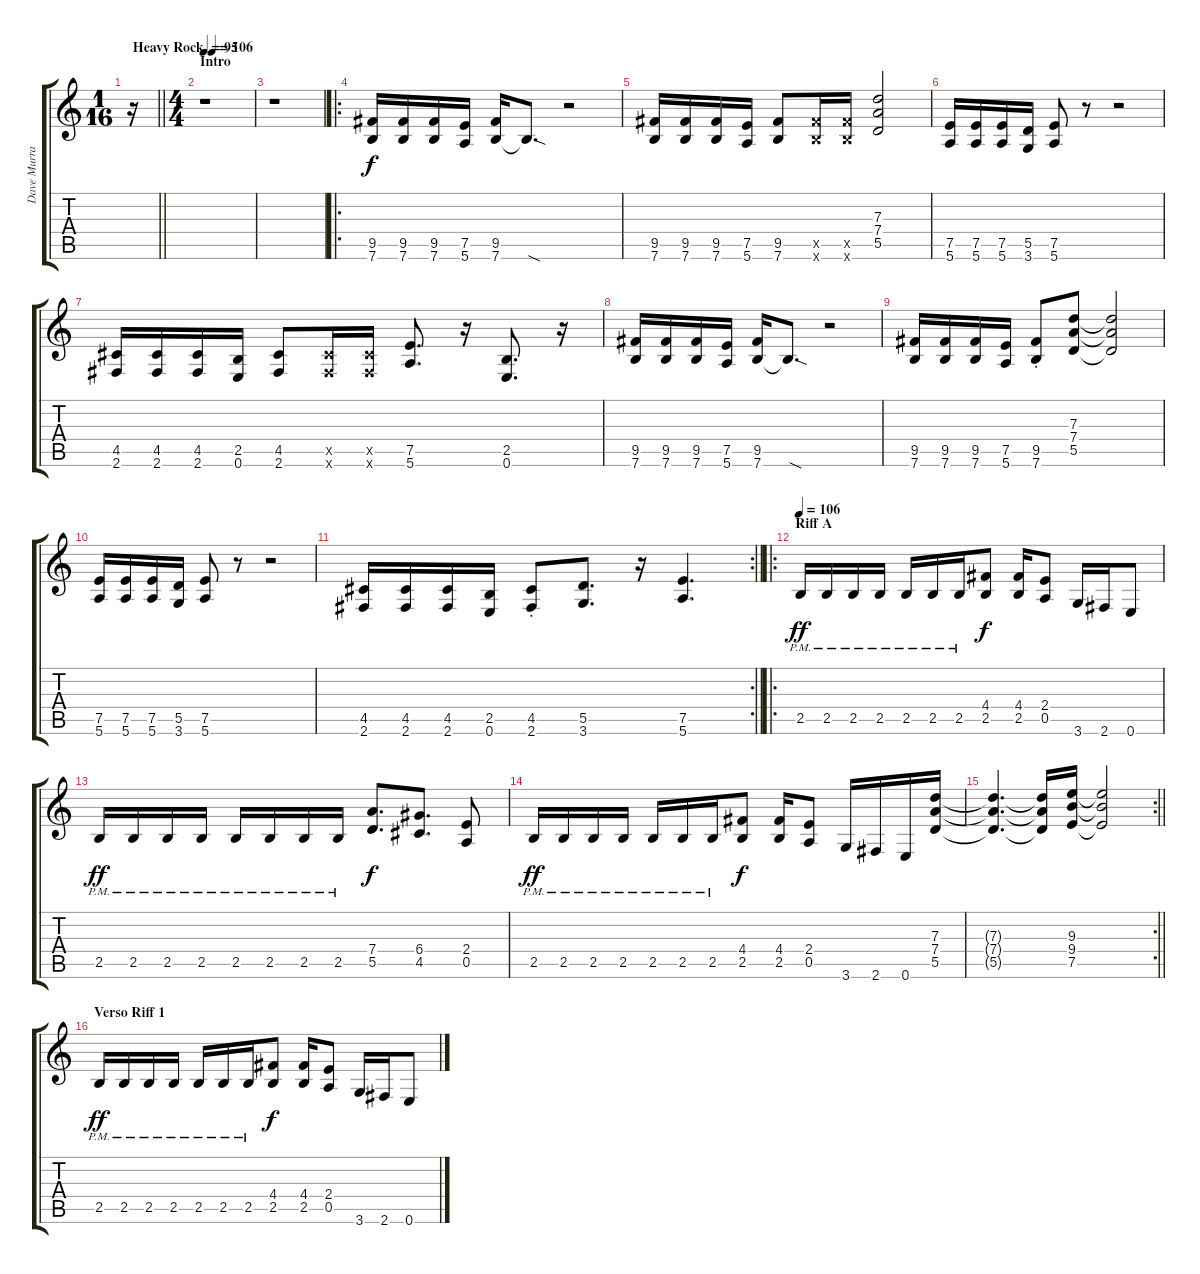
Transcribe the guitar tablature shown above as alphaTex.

\track ("Dave Murray" "Dave Murra") {instrument distortionguitar}
\staff {score tabs}
\tuning (E4 B3 G3 D3 A2 E2) {hide}
\ts (1 16)
\tempo (106 "Heavy Rock")
\clef g2
\barLineRight lightlight
\ks c
r.16{dy f instrument distortionguitar} |
\ts (4 4)
\section ("" "Intro")
\tempo 95
r.1 |
r.1 |
\ro
(9.5 7.6).16 (9.5 7.6).16 (9.5 7.6).16 (7.5 5.6).16 (9.5 7.6).16 7.6{sod t}.8{d} r.2 |
(9.5 7.6).16 (9.5 7.6).16 (9.5 7.6).16 (7.5 5.6).16 (9.5 7.6).8 (9.5{x} 7.6{x}).16 (9.5{x} 7.6{x}).16 (7.3 7.4 5.5).2 |
(7.5 5.6).16 (7.5 5.6).16 (7.5 5.6).16 (5.5 3.6).16 (7.5 5.6).8 r.8 r.2 |
(4.5 2.6).16 (4.5 2.6).16 (4.5 2.6).16 (2.5 0.6).16 (4.5 2.6).8 (4.5{x} 2.6{x}).16 (4.5{x} 2.6{x}).16 (7.5 5.6).8{d} r.16 (2.5 0.6).8{d} r.16 |
(9.5 7.6).16 (9.5 7.6).16 (9.5 7.6).16 (7.5 5.6).16 (9.5 7.6).16 7.6{sod t}.8{d} r.2 |
(9.5 7.6).16 (9.5 7.6).16 (9.5 7.6).16 (7.5 5.6).16 (9.5{st} 7.6{st}).8 (7.3 7.4 5.5).8 (7.3{t} 7.4{t} 5.5{t}).2 |
(7.5 5.6).16 (7.5 5.6).16 (7.5 5.6).16 (5.5 3.6).16 (7.5 5.6).8 r.8 r.2 |
\rc 2
\barLineRight lightlight
(4.5 2.6).16 (4.5 2.6).16 (4.5 2.6).16 (2.5 0.6).16 (4.5{st} 2.6{st}).8 (5.5 3.6).8{d} r.16 (7.5 5.6).4{d} |
\ro
\section ("" "Riff A")
\tempo 106
2.5{pm}.16{dy ff} 2.5{pm}.16 2.5{pm}.16 2.5{pm}.16 2.5{pm}.16 2.5{pm}.16 2.5{pm}.16 (4.4 2.5).8{dy f} (4.4 2.5).16 (2.4 0.5).8 3.6.16 2.6.16 0.6.8 |
2.5{pm}.16{dy ff} 2.5{pm}.16 2.5{pm}.16 2.5{pm}.16 2.5{pm}.16 2.5{pm}.16 2.5{pm}.16 2.5{pm}.16 (7.4 5.5).8{d dy f} (6.4 4.5).8{d} (2.4 0.5).8 |
2.5{pm}.16{dy ff} 2.5{pm}.16 2.5{pm}.16 2.5{pm}.16 2.5{pm}.16 2.5{pm}.16 2.5{pm}.16 (4.4 2.5).8{dy f} (4.4 2.5).16 (2.4 0.5).8 3.6.16 2.6.16 0.6.16 (7.3 7.4 5.5).16 |
\rc 2
\barLineRight lightlight
(7.3{t} 7.4{t} 5.5{t}).4{d} (7.3{t} 7.4{t} 5.5{t}).16 (9.3 9.4 7.5).16 (9.3{t} 9.4{t} 7.5{t}).2 |
\section ("" "Verso Riff 1")
2.5{pm}.16{dy ff} 2.5{pm}.16 2.5{pm}.16 2.5{pm}.16 2.5{pm}.16 2.5{pm}.16 2.5{pm}.16 (4.4 2.5).8{dy f} (4.4 2.5).16 (2.4 0.5).8 3.6.16 2.6.16 0.6.8
